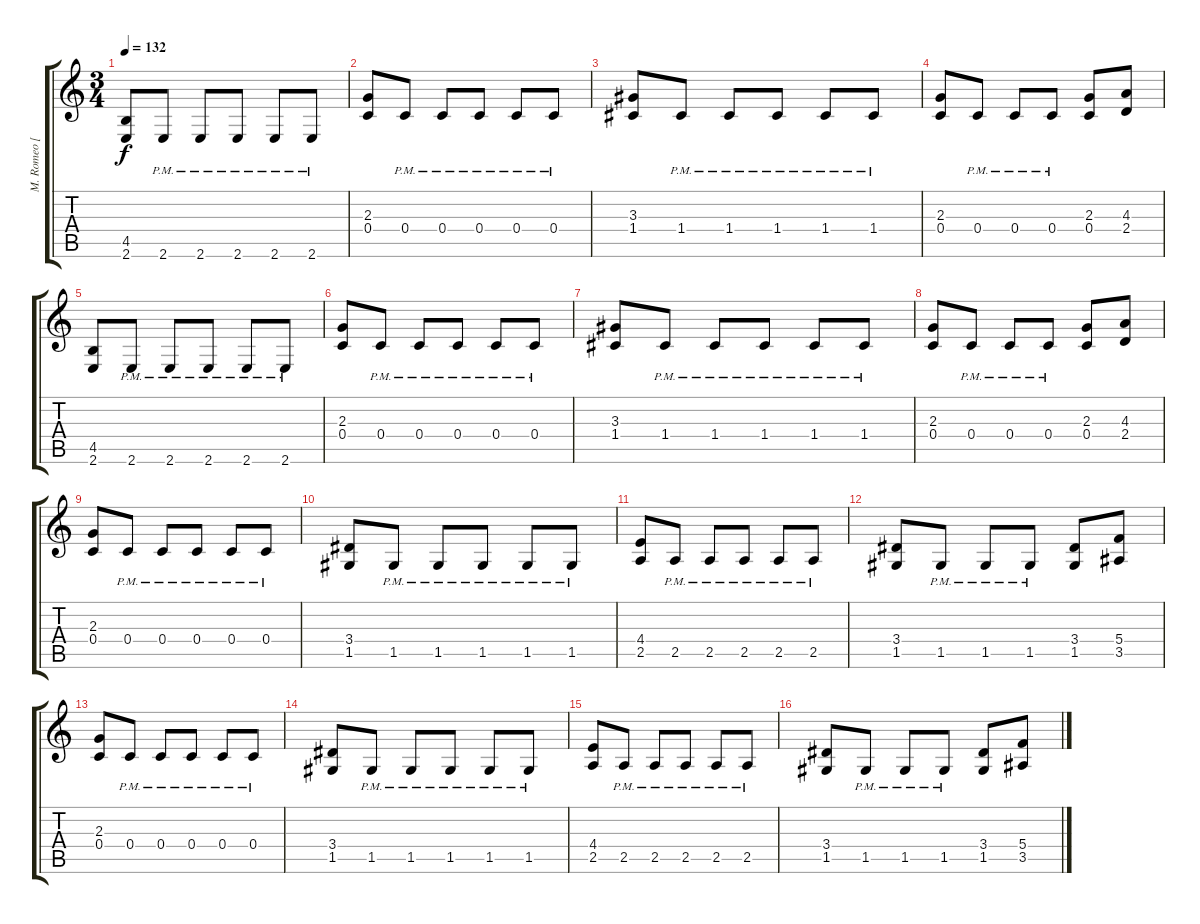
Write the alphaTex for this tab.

\track ("M. Romeo [Rhytim Guitar]" "M. Romeo [") {instrument distortionguitar}
\staff {score tabs}
\tuning (D4 A3 F3 C3 G2 D2) {hide}
\ts (3 4)
\tempo 132
\clef g2
\ks c
(4.5 2.6).8{dy f} 2.6{pm}.8 2.6{pm}.8 2.6{pm}.8 2.6{pm}.8 2.6{pm}.8 |
(2.3 0.4).8 0.4{pm}.8 0.4{pm}.8 0.4{pm}.8 0.4{pm}.8 0.4{pm}.8 |
(3.3 1.4).8 1.4{pm}.8 1.4{pm}.8 1.4{pm}.8 1.4{pm}.8 1.4{pm}.8 |
(2.3 0.4).8 0.4{pm}.8 0.4{pm}.8 0.4{pm}.8 (2.3 0.4).8 (4.3 2.4).8 |
(4.5 2.6).8 2.6{pm}.8 2.6{pm}.8 2.6{pm}.8 2.6{pm}.8 2.6{pm}.8 |
(2.3 0.4).8 0.4{pm}.8 0.4{pm}.8 0.4{pm}.8 0.4{pm}.8 0.4{pm}.8 |
(3.3 1.4).8 1.4{pm}.8 1.4{pm}.8 1.4{pm}.8 1.4{pm}.8 1.4{pm}.8 |
(2.3 0.4).8 0.4{pm}.8 0.4{pm}.8 0.4{pm}.8 (2.3 0.4).8 (4.3 2.4).8 |
(2.3 0.4).8 0.4{pm}.8 0.4{pm}.8 0.4{pm}.8 0.4{pm}.8 0.4{pm}.8 |
(3.4 1.5).8 1.5{pm}.8 1.5{pm}.8 1.5{pm}.8 1.5{pm}.8 1.5{pm}.8 |
(4.4 2.5).8 2.5{pm}.8 2.5{pm}.8 2.5{pm}.8 2.5{pm}.8 2.5{pm}.8 |
(3.4 1.5).8 1.5{pm}.8 1.5{pm}.8 1.5{pm}.8 (3.4 1.5).8 (5.4 3.5).8 |
(2.3 0.4).8 0.4{pm}.8 0.4{pm}.8 0.4{pm}.8 0.4{pm}.8 0.4{pm}.8 |
(3.4 1.5).8 1.5{pm}.8 1.5{pm}.8 1.5{pm}.8 1.5{pm}.8 1.5{pm}.8 |
(4.4 2.5).8 2.5{pm}.8 2.5{pm}.8 2.5{pm}.8 2.5{pm}.8 2.5{pm}.8 |
(3.4 1.5).8 1.5{pm}.8 1.5{pm}.8 1.5{pm}.8 (3.4 1.5).8 (5.4 3.5).8
